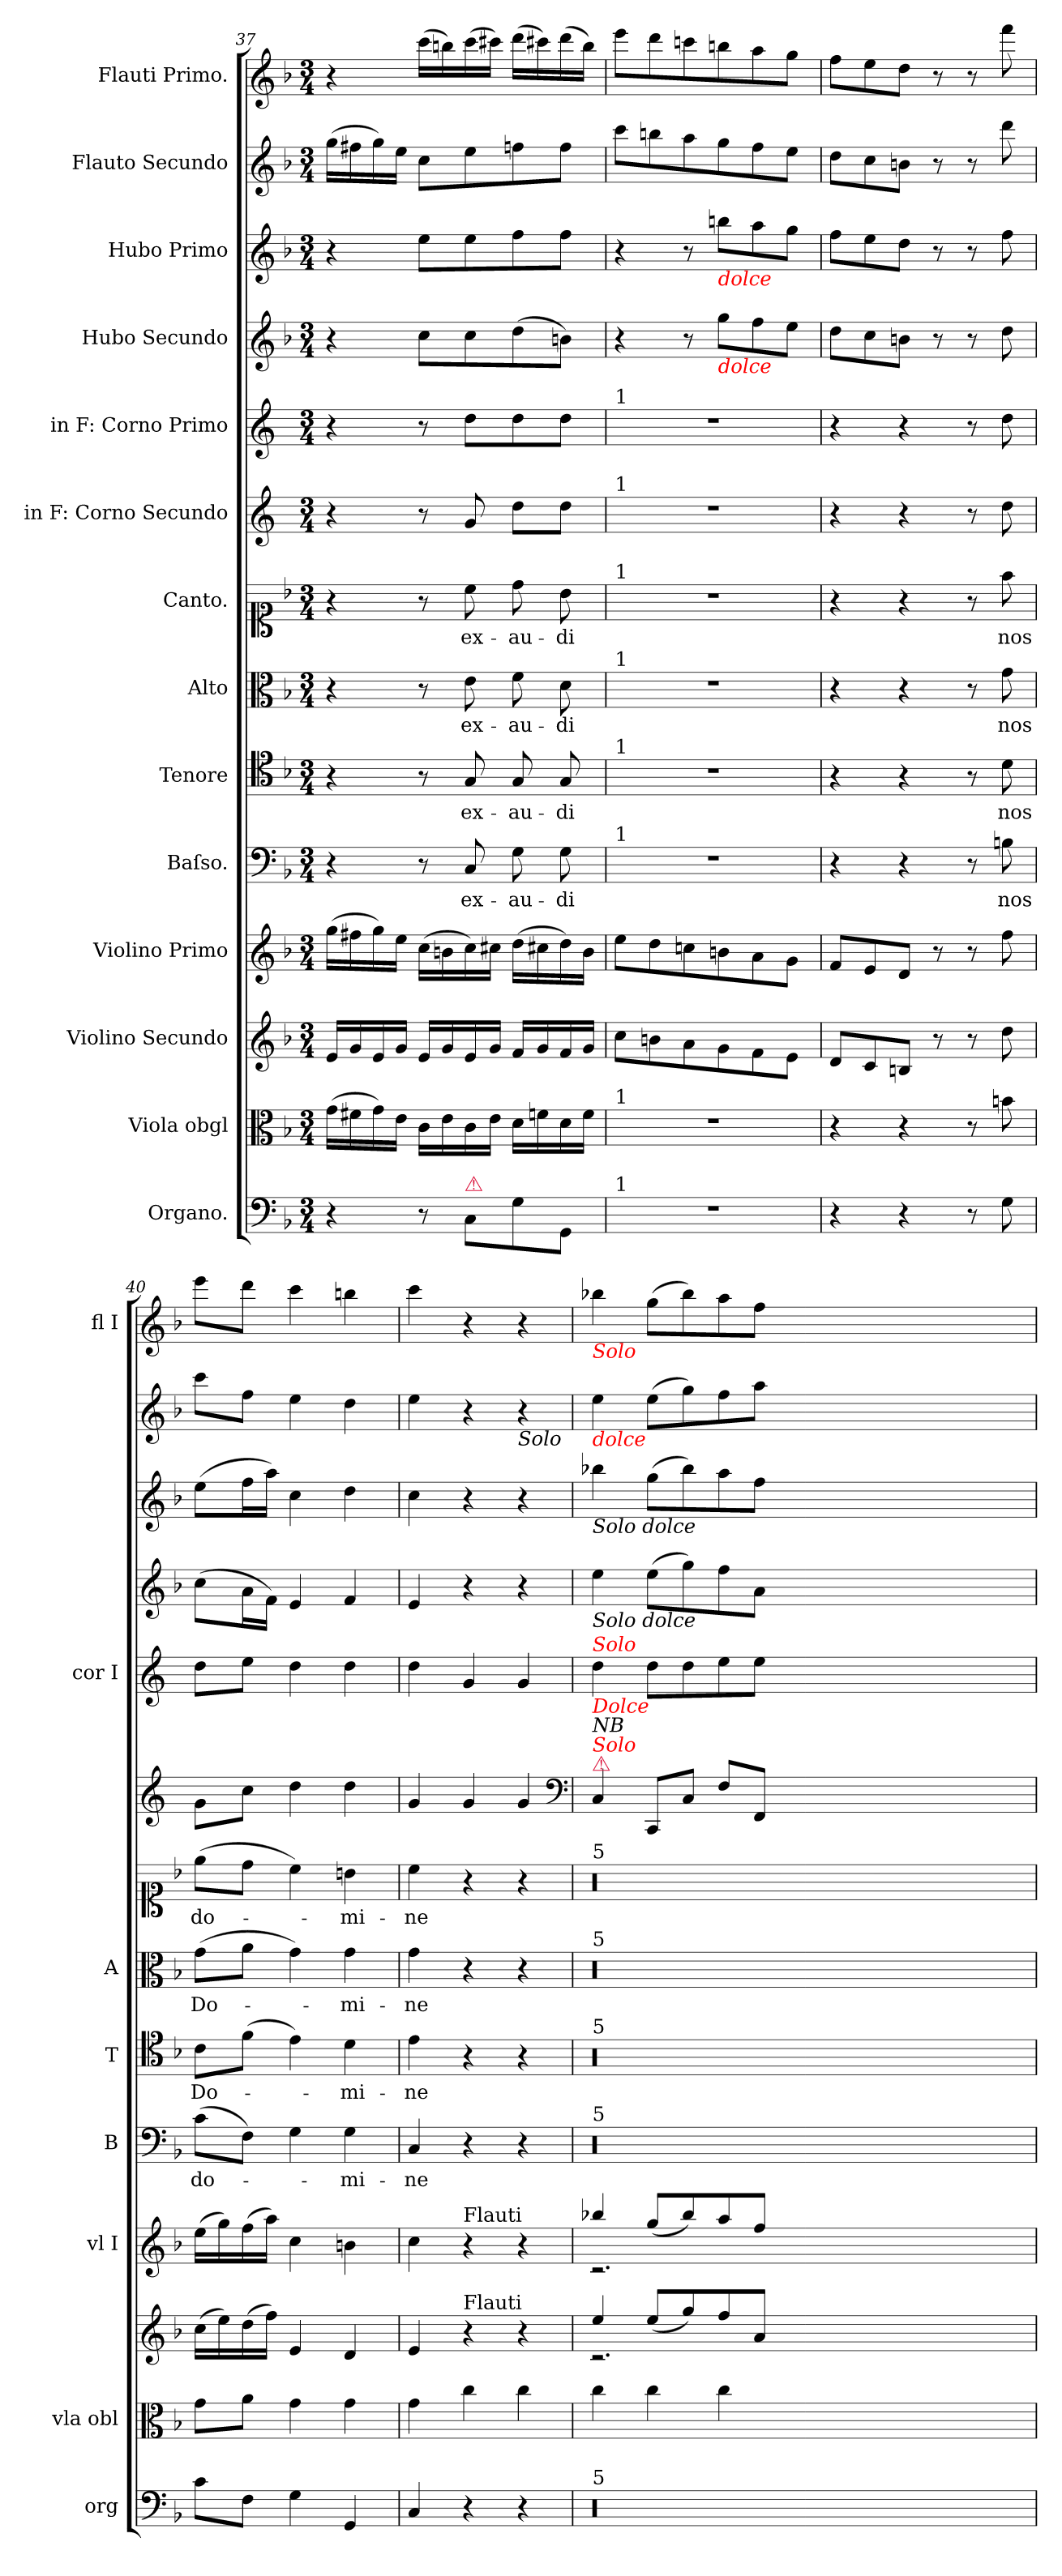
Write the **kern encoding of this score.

**kern	**kern	**dynam	**kern	**dynam	**kern	**dynam	**kern	**text	**kern	**text	**kern	**text	**kern	**text	**kern	**kern	**kern	**kern	**kern	**dynam	**kern	**dynam
*part14	*part13	*part13	*part12	*part12	*part11	*part11	*part10	*part10	*part9	*part9	*part8	*part8	*part7	*part7	*part6	*part5	*part4	*part3	*part2	*part2	*part1	*part1
*staff14	*staff13	*staff13	*staff12	*staff12	*staff11	*staff11	*staff10	*staff10	*staff9	*staff9	*staff8	*staff8	*staff7	*staff7	*staff6	*staff5	*staff4	*staff3	*staff2	*staff2	*staff1	*staff1
*I"Organo.	*I"Viola obgl	*	*I"Violino Secundo	*	*I"Violino Primo	*	*I"Baſso.	*	*I"Tenore	*	*I"Alto	*	*I"Canto.	*	*I"in F: Corno Secundo	*I"in F: Corno Primo	*I"Hubo Secundo	*I"Hubo Primo	*I"Flauto Secundo	*	*I"Flauti Primo.	*
*I'org	*I'vla obl	*	*	*	*I'vl I	*	*I'B	*	*I'T	*	*I'A	*	*	*	*	*I'cor I	*	*	*	*	*I'fl I	*
*clefF4	*clefC3	*	*clefG2	*	*clefG2	*	*clefF4	*	*clefC4	*	*clefC3	*	*clefC1	*	*clefG2	*clefG2	*clefG2	*clefG2	*clefG2	*	*clefG2	*
*	*	*	*	*	*	*	*	*	*	*	*	*	*	*	*ITrd4c7	*ITrd4c7	*	*	*	*	*	*
*k[b-]	*k[b-]	*	*k[b-]	*	*k[b-]	*	*k[b-]	*	*k[b-]	*	*k[b-]	*	*k[b-]	*	*k[b-]	*k[b-]	*k[b-]	*k[b-]	*k[b-]	*	*k[b-]	*
*F:	*F:	*	*F:	*	*F:	*	*F:	*	*F:	*	*F:	*	*F:	*	*F:	*F:	*F:	*F:	*F:	*	*F:	*
*M3/4	*M3/4	*	*M3/4	*	*M3/4	*	*M3/4	*	*M3/4	*	*M3/4	*	*M3/4	*	*M3/4	*M3/4	*M3/4	*M3/4	*M3/4	*	*M3/4	*
=37	=37	=37	=37	=37	=37	=37	=37	=37	=37	=37	=37	=37	=37	=37	=37	=37	=37	=37	=37	=37	=37	=37
4r	(16g\LL	.	16e/LL	.	(16gg\LL	.	4r	.	4r	.	4r	.	4r	.	4r	4r	4r	4r	(16gg\LL	.	4r	.
.	16f#X\	.	16g/	.	16ff#X\	.	.	.	.	.	.	.	.	.	.	.	.	.	16ff#X\	.	.	.
.	16g\)	.	16e/	.	16gg\)	.	.	.	.	.	.	.	.	.	.	.	.	.	16gg\)	.	.	.
.	16e\JJ	.	16g/JJ	.	16ee\JJ	.	.	.	.	.	.	.	.	.	.	.	.	.	16ee\JJ	.	.	.
8r	16c\LL	.	16e/LL	.	(16cc\LL	.	8r	.	8r	.	8r	.	8r	.	8r	8r	8cc\L	8ee\L	8cc\L	.	(16ccc\LL	.
.	16e\	.	16g/	.	16bn\	.	.	.	.	.	.	.	.	.	.	.	.	.	.	.	16bbn\)	.
!LO:TX:a:color=crimson:t=⚠	!	!	!	!	!	!	!	!	!	!	!	!	!	!	!	!	!	!	!	!	!	!
8C\L	16c\	.	16e/	.	16cc\)	.	8C/	ex-	8G/	ex-	8e\	ex-	8cc\	ex-	8c/	8g\L	8cc\	8ee\	8ee\	.	(16ccc\	.
.	16e\JJ	.	16g/JJ	.	16cc#X\JJ	.	.	.	.	.	.	.	.	.	.	.	.	.	.	.	16ccc#X\JJ)	.
8G\	16d\LL	.	16f/LL	.	(16dd\LL	.	8G\	-au-	8G/	-au-	8f\	-au-	8dd\	-au-	8g\L	8g\	(8dd\	8ff\	8ffn\	.	(16ddd\LL	.
.	16fn\	.	16g/	.	16cc#X\	.	.	.	.	.	.	.	.	.	.	.	.	.	.	.	16ccc#X\)	.
8GG/J	16d\	.	16f/	.	16dd\)	.	8G\	-di	8G/	-di	8d\	-di	8b-\	-di	8g\J	8g\J	8bn\J)	8ff\J	8ff\J	.	(16ddd\	.
.	16f\JJ	.	16g/JJ	.	16b\JJ	.	.	.	.	.	.	.	.	.	.	.	.	.	.	.	16bb\JJ)	.
=38	=38	=38	=38	=38	=38	=38	=38	=38	=38	=38	=38	=38	=38	=38	=38	=38	=38	=38	=38	=38	=38	=38
!	!	!	!	!	!	!	!	!	!	!	!	!	!	!	!	!LO:TX:a:t=1	!	!	!	!	!	!
!	!	!	!	!	!	!	!	!	!	!	!	!	!	!	!LO:TX:a:t=1	!	!	!	!	!	!	!
!	!	!	!	!	!	!	!	!	!	!	!	!	!LO:TX:a:t=1	!	!	!	!	!	!	!	!	!
!	!	!	!	!	!	!	!	!	!	!	!LO:TX:a:t=1	!	!	!	!	!	!	!	!	!	!	!
!	!	!	!	!	!	!	!	!	!LO:TX:a:t=1	!	!	!	!	!	!	!	!	!	!	!	!	!
!	!	!	!	!	!	!	!LO:TX:a:t=1	!	!	!	!	!	!	!	!	!	!	!	!	!	!	!
!	!LO:TX:a:t=1	!	!	!	!	!	!	!	!	!	!	!	!	!	!	!	!	!	!	!	!	!
!LO:TX:a:t=1	!	!	!	!	!	!	!	!	!	!	!	!	!	!	!	!	!	!	!	!	!	!
!	!	!	!	!LO:DY:b	!	!LO:DY:b	!	!	!	!	!	!	!	!	!	!	!	!	!	!LO:DY:b	!	!LO:DY:b
2.r	2.r	.	8cc\L	pia	8ee\L	pia	2.r	.	2.r	.	2.r	.	2.r	.	2.r	2.r	4r	4r	8ccc\L	pia	8eee\L	piano
.	.	.	8bn\	.	8dd\	.	.	.	.	.	.	.	.	.	.	.	.	.	8bbn\	.	8ddd\	.
.	.	.	8a\	.	8ccn\	.	.	.	.	.	.	.	.	.	.	.	8r	8r	8aa\	.	8cccn\	.
!	!	!	!	!	!	!	!	!	!	!	!	!	!	!	!	!	!	!LO:TX:b:i:color=red:t=dolce	!	!	!	!
!	!	!	!	!	!	!	!	!	!	!	!	!	!	!	!	!	!LO:TX:b:i:color=red:t=dolce	!	!	!	!	!
.	.	.	8g\	.	8bn\	.	.	.	.	.	.	.	.	.	.	.	8gg\L	8bbn\L	8gg\	.	8bbn\	.
.	.	.	8f\	.	8a\	.	.	.	.	.	.	.	.	.	.	.	8ff\	8aa\	8ff\	.	8aa\	.
.	.	.	8e\J	.	8g\J	.	.	.	.	.	.	.	.	.	.	.	8ee\J	8gg\J	8ee\J	.	8gg\J	.
=39	=39	=39	=39	=39	=39	=39	=39	=39	=39	=39	=39	=39	=39	=39	=39	=39	=39	=39	=39	=39	=39	=39
4r	4r	.	8d/L	.	8f/L	.	4r	.	4r	.	4r	.	4r	.	4r	4r	8dd\L	8ff\L	8dd\L	.	8ff\L	.
.	.	.	8c/	.	8e/	.	.	.	.	.	.	.	.	.	.	.	8cc\	8ee\	8cc\	.	8ee\	.
4r	4r	.	8Bn/J	.	8d/J	.	4r	.	4r	.	4r	.	4r	.	4r	4r	8bn\J	8dd\J	8bn\J	.	8dd\J	.
.	.	.	8r	.	8r	.	.	.	.	.	.	.	.	.	.	.	8r	8r	8r	.	8r	.
8r	8r	.	8r	.	8r	.	8r	.	8r	.	8r	.	8r	.	8r	8r	8r	8r	8r	.	8r	.
!	!	!	!	!LO:DY:b	!	!LO:DY:b	!	!	!	!	!	!	!	!	!	!	!	!	!	!	!	!LO:DY:b
8G\	8bn\	.	8dd\	forto	8ff\	fort	8Bn\	nos	8d\	nos	8g\	nos	8ff\	nos	8g\	8g\	8dd\	8ff\	8ddd\	.	8fff\	fort
=40	=40	=40	=40	=40	=40	=40	=40	=40	=40	=40	=40	=40	=40	=40	=40	=40	=40	=40	=40	=40	=40	=40
8c\L	8g\L	.	(16cc\LL	.	(16ee\LL	.	(8c\L	do-	8c\L	Do-	(8g\L	Do-	(8ee\L	do-	8c\L	8g\L	(8cc\L	(8ee\L	8ccc\L	.	8eee\L	.
.	.	.	16ee\)	.	16gg\)	.	.	.	.	.	.	.	.	.	.	.	.	.	.	.	.	.
8F\J	8a\J	.	(16dd\	.	(16ff\	.	8F\J)	.	(8f\J	.	8a\J	.	8dd\J	.	8f\J	8a\J	16a\L	16ff\L	8ff\J	.	8ddd\J	.
.	.	.	16ff\JJ)	.	16aa\JJ)	.	.	.	.	.	.	.	.	.	.	.	16f\JJ)	16aa\JJ)	.	.	.	.
4G\	4g\	.	4e/	.	4cc\	.	4G\	.	4e\)	.	4g\)	.	4cc\)	.	4g\	4g\	4e/	4cc\	4ee\	.	4ccc\	.
4GG/	4g\	.	4d/	.	4bn\	.	4G\	-mi-	4d\	-mi-	4g\	-mi-	4bn\	-mi-	4g\	4g\	4f/	4dd\	4dd\	.	4bbn\	.
=41	=41	=41	=41	=41	=41	=41	=41	=41	=41	=41	=41	=41	=41	=41	=41	=41	=41	=41	=41	=41	=41	=41
!	!	!LO:DY:b	!	!	!	!	!	!	!	!	!	!	!	!	!	!	!	!	!	!	!	!
4C/	4g\	pia	4e/	.	4cc\	.	4C/	-ne	4e\	-ne	4g\	-ne	4cc\	-ne	4c/	4g\	4e/	4cc\	4ee\	.	4ccc\	.
!	!	!	!	!	!LO:TX:a:t=Flauti	!	!	!	!	!	!	!	!	!	!	!	!	!	!	!	!	!
!	!	!	!LO:TX:a:t=Flauti	!	!	!	!	!	!	!	!	!	!	!	!	!	!	!	!	!	!	!
4r	4cc\	.	4r	.	4r	.	4r	.	4r	.	4r	.	4r	.	4c/	4c/	4r	4r	4r	.	4r	.
!	!	!	!	!	!	!	!	!	!	!	!	!	!	!	!	!	!	!	!LO:TX:b:i:t=Solo	!	!	!
4r	4cc\	.	4r	.	4r	.	4r	.	4r	.	4r	.	4r	.	4c/	4c/	4r	4r	4r	.	4r	.
*	*	*	*	*	*	*	*	*	*	*	*	*	*	*	*clefF4	*	*	*	*	*	*	*
=42	=42	=42	=42	=42	=42	=42	=42	=42	=42	=42	=42	=42	=42	=42	=42	=42	=42	=42	=42	=42	=42	=42
!	!	!	!	!	!	!	!	!	!	!	!	!	!	!	!	!	!	!	!	!	!LO:TX:b:i:color=red:t=Solo	!
!	!	!	!	!	!	!	!	!	!	!	!	!	!	!	!	!	!	!	!LO:TX:b:i:color=red:t=dolce	!	!	!
!	!	!	!	!	!	!	!	!	!	!	!	!	!	!	!	!	!	!LO:TX:b:i:t=Solo dolce	!	!	!	!
!	!	!	!	!	!	!	!	!	!	!	!	!	!	!	!	!	!LO:TX:b:i:t=Solo dolce	!	!	!	!	!
!	!	!	!	!	!	!	!	!	!	!	!	!	!	!	!	!LO:TX:b:i:color=red:t=Dolce	!	!	!	!	!	!
!	!	!	!	!	!	!	!	!	!	!	!	!	!	!	!	!LO:TX:a:i:color=red:t=Solo	!	!	!	!	!	!
!	!	!	!	!	!	!	!	!	!	!	!	!	!	!	!LO:TX:a:color=crimson:t=⚠	!	!	!	!	!	!	!
!	!	!	!	!	!	!	!	!	!	!	!	!	!	!	!LO:TX:a:i:color=red:t=Solo	!	!	!	!	!	!	!
!	!	!	!	!	!	!	!	!	!	!	!	!	!	!	!LO:TX:a:i:t=NB	!	!	!	!	!	!	!
!	!	!	!	!	!	!	!	!	!	!	!	!	!LO:TX:a:t=5	!	!	!	!	!	!	!	!	!
!	!	!	!	!	!	!	!	!	!	!	!LO:TX:a:t=5	!	!	!	!	!	!	!	!	!	!	!
!	!	!	!	!	!	!	!	!	!LO:TX:a:t=5	!	!	!	!	!	!	!	!	!	!	!	!	!
!	!	!	!	!	!	!	!LO:TX:a:t=5	!	!	!	!	!	!	!	!	!	!	!	!	!	!	!
!	!	!	!	!	!LO:TX:b:t=1	!	!	!	!	!	!	!	!	!	!	!	!	!	!	!	!	!
!	!	!	!LO:TX:b:t=1	!	!	!	!	!	!	!	!	!	!	!	!	!	!	!	!	!	!	!
!LO:TX:a:t=5	!	!	!	!	!	!	!	!	!	!	!	!	!	!	!	!	!	!	!	!	!	!
!LO:N:vis=00	!	!	!	!	!	!	!LO:N:vis=00	!	!LO:N:vis=00	!	!LO:N:vis=00	!	!LO:N:vis=00	!	!	!	!	!	!	!	!	!
*	*	*	*^	*	*^	*	*	*	*	*	*	*	*	*	*	*	*	*	*	*	*	*
0.r	4cc\	.	2.rc	4ee!/	.	2.rc	4bb-X!/	.	0.r	.	0.r	.	0.r	.	0.r	.	4FF/	4g\	4ee\	4bb-X\	4ee\	.	4bb-X\	.
.	4cc\	.	.	(8ee!/L	.	.	(8gg!/L	.	.	.	.	.	.	.	.	.	8FFF/L	8g\L	(8ee\L	(8gg\L	(8ee\L	.	(8gg\L	.
.	.	.	.	8gg!/)	.	.	8bb-!/)	.	.	.	.	.	.	.	.	.	8FF/J	8g\	8gg\)	8bb-\)	8gg\)	.	8bb-\)	.
.	4cc\	.	.	8ff!/	.	.	8aa!/	.	.	.	.	.	.	.	.	.	8BB-\L	8a\	8ff\	8aa\	8ff\	.	8aa\	.
.	.	.	.	8a!/J	.	.	8ff!/J	.	.	.	.	.	.	.	.	.	8BBB-/J	8a\J	8a\J	8ff\J	8aa\J	.	8ff\J	.
.	0ryy	.	0ryy	0ryy	.	0ryy	0ryy	.	.	.	.	.	.	.	.	.	0ryy	0ryy	0ryy	0ryy	0ryy	.	0ryy	.
.	4ryy	.	4ryy	4ryy	.	4ryy	4ryy	.	.	.	.	.	.	.	.	.	4ryy	4ryy	4ryy	4ryy	4ryy	.	4ryy	.
*	*	*	*v	*v	*	*	*	*	*	*	*	*	*	*	*	*	*	*	*	*	*	*	*	*
*	*	*	*	*	*v	*v	*	*	*	*	*	*	*	*	*	*	*	*	*	*	*	*	*
=	=	=	=	=	=	=	=	=	=	=	=	=	=	=	=	=	=	=	=	=	=	=
*-	*-	*-	*-	*-	*-	*-	*-	*-	*-	*-	*-	*-	*-	*-	*-	*-	*-	*-	*-	*-	*-	*-
